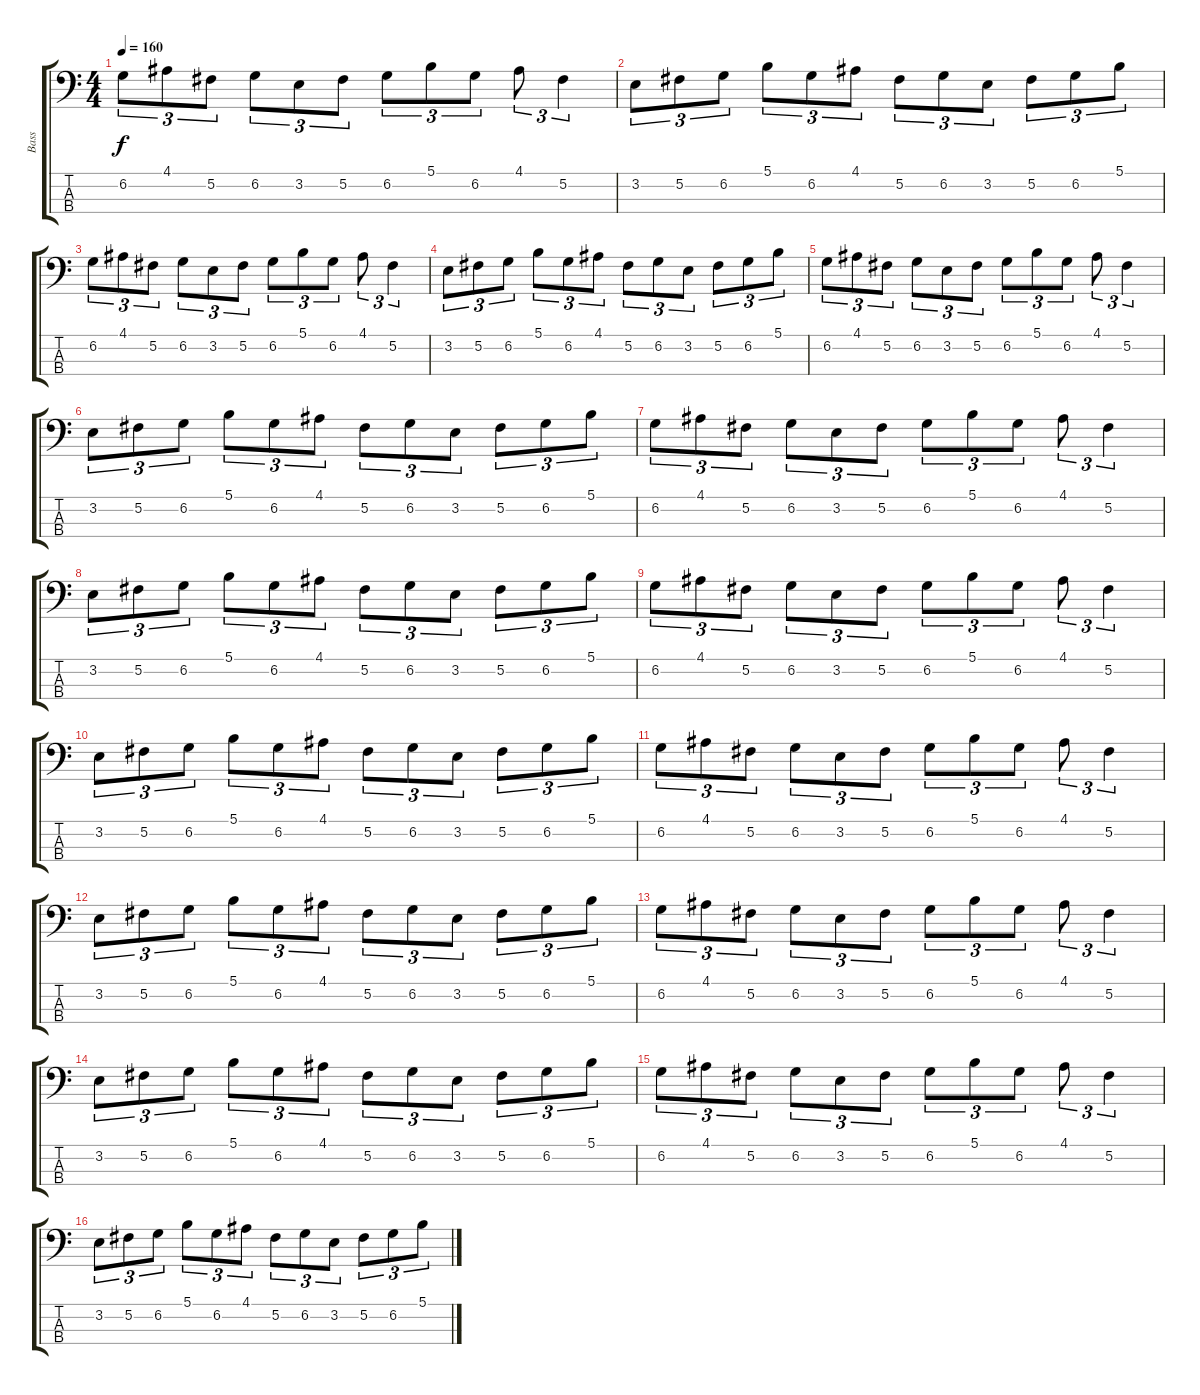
\track ("Bass" "Bass") {instrument electricbasspick}
\staff {score tabs}
\tuning (Gb2 Db2 Ab1 Eb1) {hide}
\ts (4 4)
\tempo 160
\clef f4
\ks c
6.2.8{tu (3 2) dy f} 4.1.8{tu (3 2)} 5.2.8{tu (3 2)} 6.2.8{tu (3 2)} 3.2.8{tu (3 2)} 5.2.8{tu (3 2)} 6.2.8{tu (3 2)} 5.1.8{tu (3 2)} 6.2.8{tu (3 2)} 4.1.8{tu (3 2)} 5.2.4{tu (3 2)} |
3.2.8{tu (3 2)} 5.2.8{tu (3 2)} 6.2.8{tu (3 2)} 5.1.8{tu (3 2)} 6.2.8{tu (3 2)} 4.1.8{tu (3 2)} 5.2.8{tu (3 2)} 6.2.8{tu (3 2)} 3.2.8{tu (3 2)} 5.2.8{tu (3 2)} 6.2.8{tu (3 2)} 5.1.8{tu (3 2)} |
6.2.8{tu (3 2)} 4.1.8{tu (3 2)} 5.2.8{tu (3 2)} 6.2.8{tu (3 2)} 3.2.8{tu (3 2)} 5.2.8{tu (3 2)} 6.2.8{tu (3 2)} 5.1.8{tu (3 2)} 6.2.8{tu (3 2)} 4.1.8{tu (3 2)} 5.2.4{tu (3 2)} |
3.2.8{tu (3 2)} 5.2.8{tu (3 2)} 6.2.8{tu (3 2)} 5.1.8{tu (3 2)} 6.2.8{tu (3 2)} 4.1.8{tu (3 2)} 5.2.8{tu (3 2)} 6.2.8{tu (3 2)} 3.2.8{tu (3 2)} 5.2.8{tu (3 2)} 6.2.8{tu (3 2)} 5.1.8{tu (3 2)} |
6.2.8{tu (3 2)} 4.1.8{tu (3 2)} 5.2.8{tu (3 2)} 6.2.8{tu (3 2)} 3.2.8{tu (3 2)} 5.2.8{tu (3 2)} 6.2.8{tu (3 2)} 5.1.8{tu (3 2)} 6.2.8{tu (3 2)} 4.1.8{tu (3 2)} 5.2.4{tu (3 2)} |
3.2.8{tu (3 2)} 5.2.8{tu (3 2)} 6.2.8{tu (3 2)} 5.1.8{tu (3 2)} 6.2.8{tu (3 2)} 4.1.8{tu (3 2)} 5.2.8{tu (3 2)} 6.2.8{tu (3 2)} 3.2.8{tu (3 2)} 5.2.8{tu (3 2)} 6.2.8{tu (3 2)} 5.1.8{tu (3 2)} |
6.2.8{tu (3 2)} 4.1.8{tu (3 2)} 5.2.8{tu (3 2)} 6.2.8{tu (3 2)} 3.2.8{tu (3 2)} 5.2.8{tu (3 2)} 6.2.8{tu (3 2)} 5.1.8{tu (3 2)} 6.2.8{tu (3 2)} 4.1.8{tu (3 2)} 5.2.4{tu (3 2)} |
3.2.8{tu (3 2)} 5.2.8{tu (3 2)} 6.2.8{tu (3 2)} 5.1.8{tu (3 2)} 6.2.8{tu (3 2)} 4.1.8{tu (3 2)} 5.2.8{tu (3 2)} 6.2.8{tu (3 2)} 3.2.8{tu (3 2)} 5.2.8{tu (3 2)} 6.2.8{tu (3 2)} 5.1.8{tu (3 2)} |
6.2.8{tu (3 2)} 4.1.8{tu (3 2)} 5.2.8{tu (3 2)} 6.2.8{tu (3 2)} 3.2.8{tu (3 2)} 5.2.8{tu (3 2)} 6.2.8{tu (3 2)} 5.1.8{tu (3 2)} 6.2.8{tu (3 2)} 4.1.8{tu (3 2)} 5.2.4{tu (3 2)} |
3.2.8{tu (3 2)} 5.2.8{tu (3 2)} 6.2.8{tu (3 2)} 5.1.8{tu (3 2)} 6.2.8{tu (3 2)} 4.1.8{tu (3 2)} 5.2.8{tu (3 2)} 6.2.8{tu (3 2)} 3.2.8{tu (3 2)} 5.2.8{tu (3 2)} 6.2.8{tu (3 2)} 5.1.8{tu (3 2)} |
6.2.8{tu (3 2)} 4.1.8{tu (3 2)} 5.2.8{tu (3 2)} 6.2.8{tu (3 2)} 3.2.8{tu (3 2)} 5.2.8{tu (3 2)} 6.2.8{tu (3 2)} 5.1.8{tu (3 2)} 6.2.8{tu (3 2)} 4.1.8{tu (3 2)} 5.2.4{tu (3 2)} |
3.2.8{tu (3 2)} 5.2.8{tu (3 2)} 6.2.8{tu (3 2)} 5.1.8{tu (3 2)} 6.2.8{tu (3 2)} 4.1.8{tu (3 2)} 5.2.8{tu (3 2)} 6.2.8{tu (3 2)} 3.2.8{tu (3 2)} 5.2.8{tu (3 2)} 6.2.8{tu (3 2)} 5.1.8{tu (3 2)} |
6.2.8{tu (3 2)} 4.1.8{tu (3 2)} 5.2.8{tu (3 2)} 6.2.8{tu (3 2)} 3.2.8{tu (3 2)} 5.2.8{tu (3 2)} 6.2.8{tu (3 2)} 5.1.8{tu (3 2)} 6.2.8{tu (3 2)} 4.1.8{tu (3 2)} 5.2.4{tu (3 2)} |
3.2.8{tu (3 2)} 5.2.8{tu (3 2)} 6.2.8{tu (3 2)} 5.1.8{tu (3 2)} 6.2.8{tu (3 2)} 4.1.8{tu (3 2)} 5.2.8{tu (3 2)} 6.2.8{tu (3 2)} 3.2.8{tu (3 2)} 5.2.8{tu (3 2)} 6.2.8{tu (3 2)} 5.1.8{tu (3 2)} |
6.2.8{tu (3 2)} 4.1.8{tu (3 2)} 5.2.8{tu (3 2)} 6.2.8{tu (3 2)} 3.2.8{tu (3 2)} 5.2.8{tu (3 2)} 6.2.8{tu (3 2)} 5.1.8{tu (3 2)} 6.2.8{tu (3 2)} 4.1.8{tu (3 2)} 5.2.4{tu (3 2)} |
3.2.8{tu (3 2)} 5.2.8{tu (3 2)} 6.2.8{tu (3 2)} 5.1.8{tu (3 2)} 6.2.8{tu (3 2)} 4.1.8{tu (3 2)} 5.2.8{tu (3 2)} 6.2.8{tu (3 2)} 3.2.8{tu (3 2)} 5.2.8{tu (3 2)} 6.2.8{tu (3 2)} 5.1.8{tu (3 2)}
